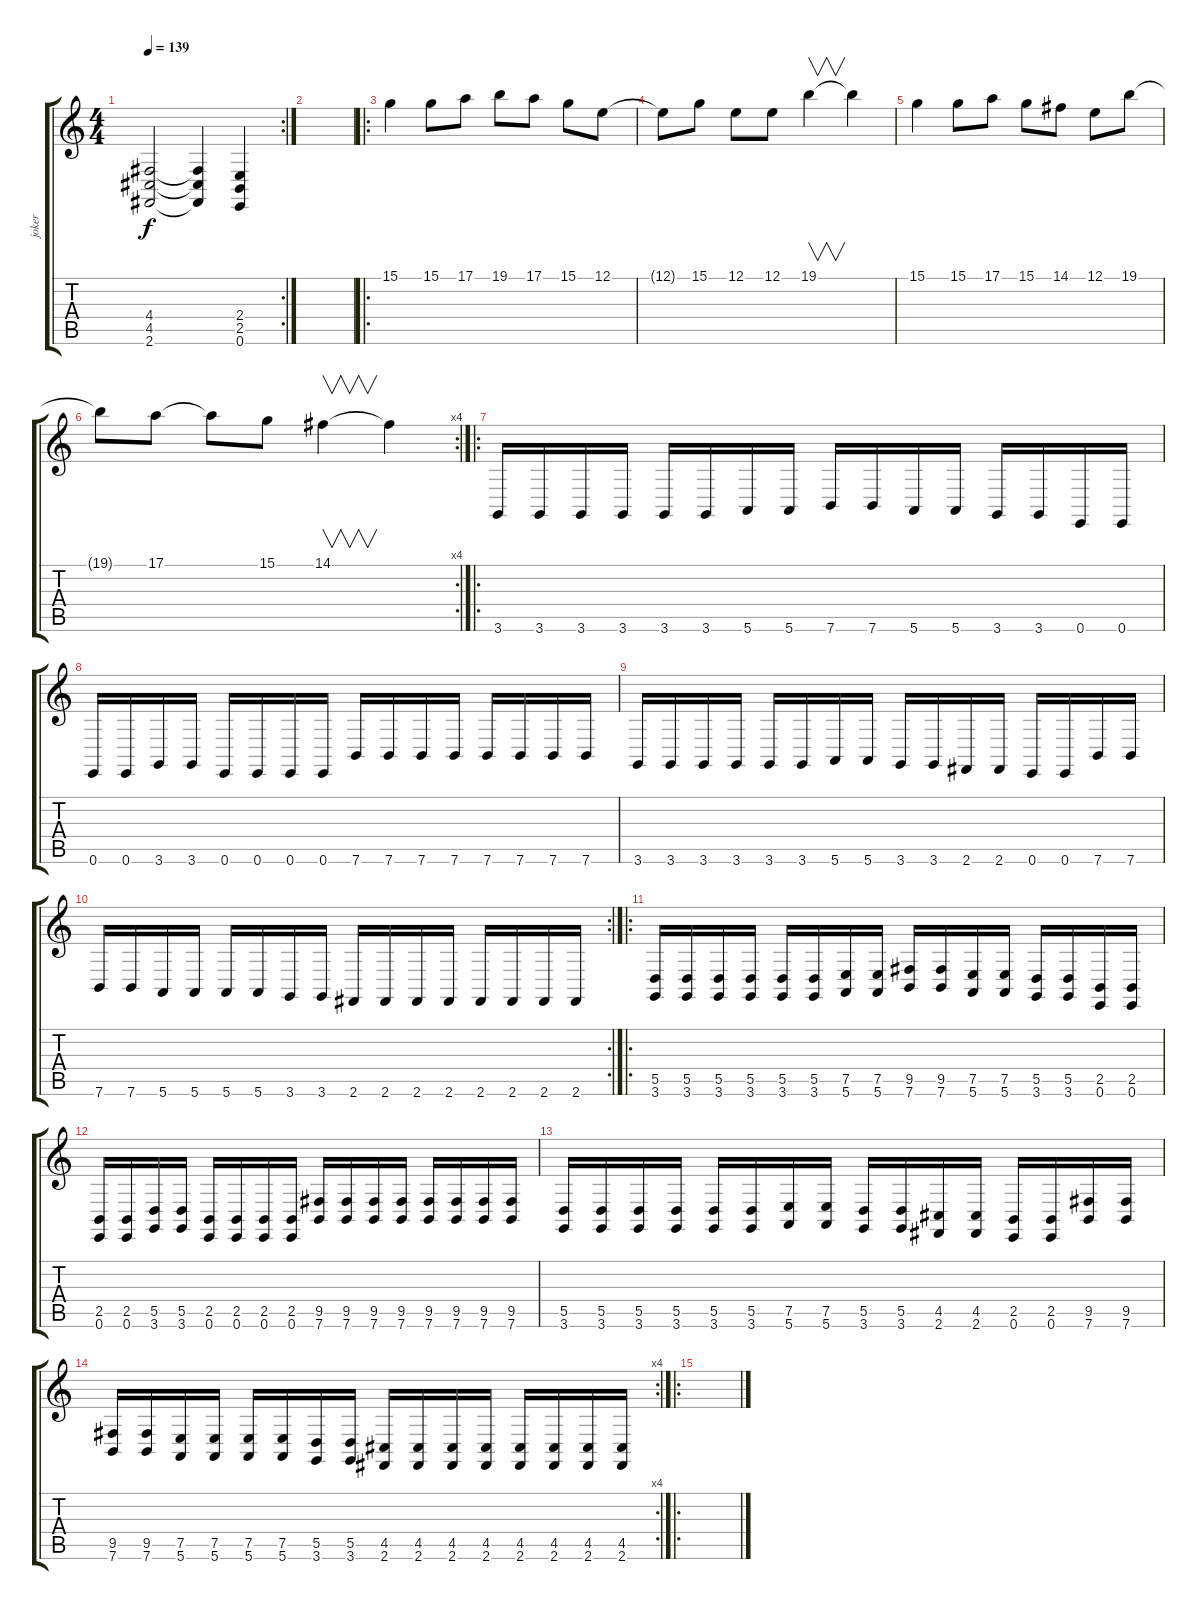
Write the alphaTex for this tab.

\track ("joker" "joker") {instrument piccolo}
\staff {score tabs}
\tuning (E4 B3 G3 D3 A2 E2) {hide}
\rc 2
\ts (4 4)
\tempo 139
\clef g2
\ks c
(4.4{t} 4.5{t} 2.6{t}).2{dy f} (4.4{t} 4.5{t} 2.6{t}).4 (2.4 2.5 0.6).4 |
|
\ro
15.1.4{balance 8 instrument stringensemble1} 15.1.8 17.1.8 19.1.8 17.1.8 15.1.8 12.1.8 |
12.1{t}.8 15.1.8 12.1.8 12.1.8 19.1.4{v} 19.1{t}.4 |
15.1.4 15.1.8 17.1.8 15.1.8 14.1.8 12.1.8 19.1.8 |
\rc 4
19.1{t}.8 17.1.8 17.1{t}.8 15.1.8 14.1.4{v} 14.1{t}.4 |
\ro
3.6.16{instrument distortionguitar} 3.6.16 3.6.16 3.6.16 3.6.16 3.6.16 5.6.16 5.6.16 7.6.16 7.6.16 5.6.16 5.6.16 3.6.16 3.6.16 0.6.16 0.6.16 |
0.6.16 0.6.16 3.6.16 3.6.16 0.6.16 0.6.16 0.6.16 0.6.16 7.6.16 7.6.16 7.6.16 7.6.16 7.6.16 7.6.16 7.6.16 7.6.16 |
3.6.16{instrument distortionguitar} 3.6.16 3.6.16 3.6.16 3.6.16 3.6.16 5.6.16 5.6.16 3.6.16 3.6.16 2.6.16 2.6.16 0.6.16 0.6.16 7.6.16 7.6.16 |
\rc 2
7.6.16 7.6.16 5.6.16 5.6.16 5.6.16 5.6.16 3.6.16 3.6.16 2.6.16 2.6.16 2.6.16 2.6.16 2.6.16 2.6.16 2.6.16 2.6.16 |
\ro
(5.5 3.6).16{instrument distortionguitar} (5.5 3.6).16 (5.5 3.6).16 (5.5 3.6).16 (5.5 3.6).16 (5.5 3.6).16 (7.5 5.6).16 (7.5 5.6).16 (9.5 7.6).16 (9.5 7.6).16 (7.5 5.6).16 (7.5 5.6).16 (5.5 3.6).16 (5.5 3.6).16 (2.5 0.6).16 (2.5 0.6).16 |
(2.5 0.6).16 (2.5 0.6).16 (5.5 3.6).16 (5.5 3.6).16 (2.5 0.6).16 (2.5 0.6).16 (2.5 0.6).16 (2.5 0.6).16 (9.5 7.6).16 (9.5 7.6).16 (9.5 7.6).16 (9.5 7.6).16 (9.5 7.6).16 (9.5 7.6).16 (9.5 7.6).16 (9.5 7.6).16 |
(5.5 3.6).16{instrument distortionguitar} (5.5 3.6).16 (5.5 3.6).16 (5.5 3.6).16 (5.5 3.6).16 (5.5 3.6).16 (7.5 5.6).16 (7.5 5.6).16 (5.5 3.6).16 (5.5 3.6).16 (4.5 2.6).16 (4.5 2.6).16 (2.5 0.6).16 (2.5 0.6).16 (9.5 7.6).16 (9.5 7.6).16 |
\rc 4
(9.5 7.6).16 (9.5 7.6).16 (7.5 5.6).16 (7.5 5.6).16 (7.5 5.6).16 (7.5 5.6).16 (5.5 3.6).16 (5.5 3.6).16 (4.5 2.6).16 (4.5 2.6).16 (4.5 2.6).16 (4.5 2.6).16 (4.5 2.6).16 (4.5 2.6).16 (4.5 2.6).16 (4.5 2.6).16 |
\ro
